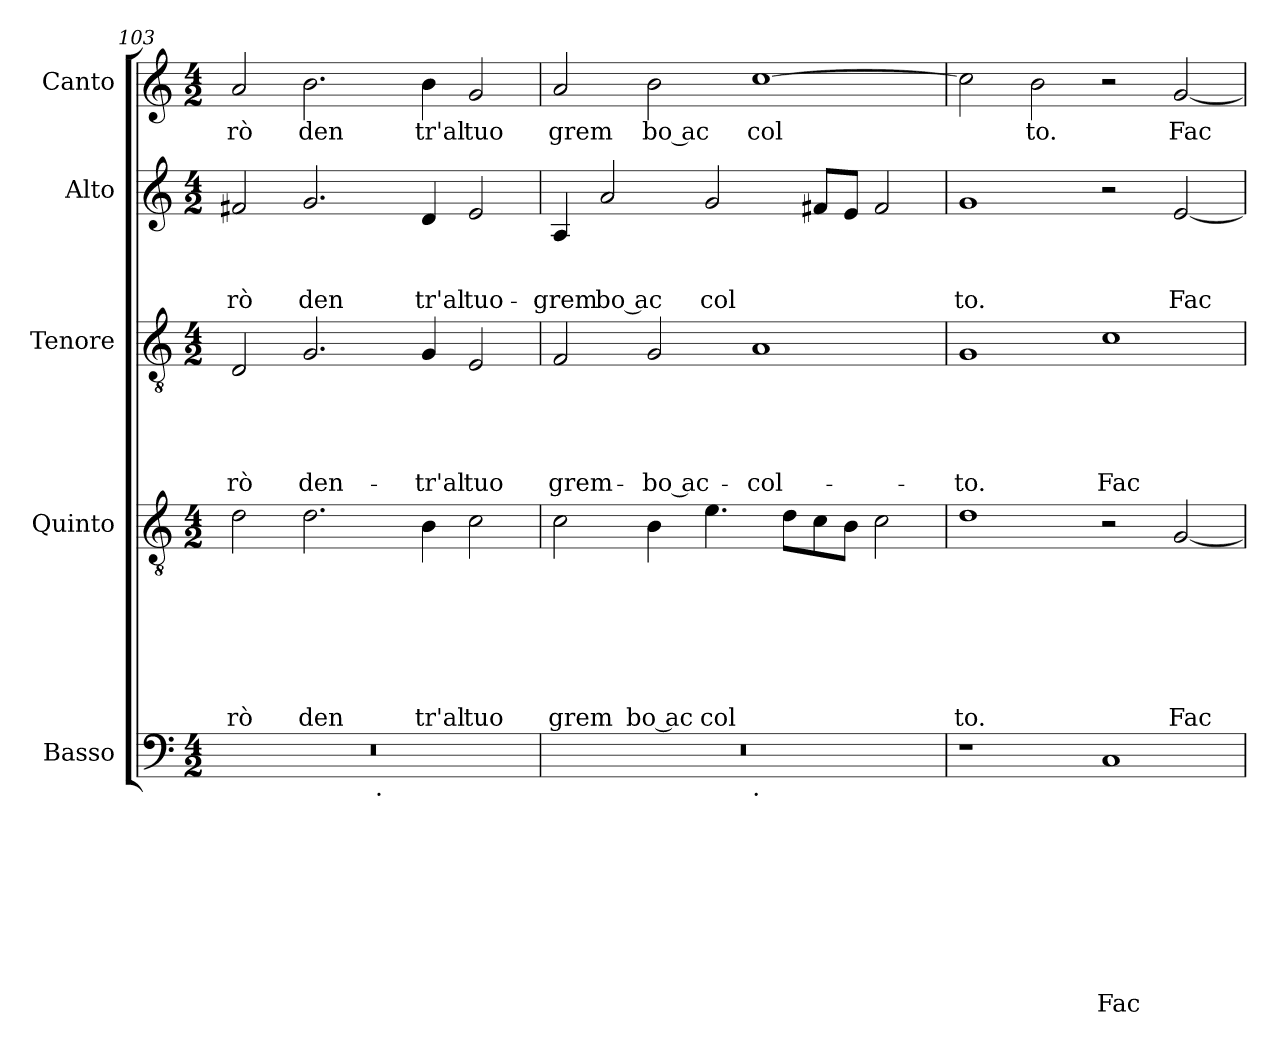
**kern	**text	**text	**text	**text	**text	**text	**text	**text	**text	**kern	**text	**text	**text	**text	**text	**text	**text	**kern	**text	**text	**text	**text	**text	**kern	**text	**text	**text	**kern	**text
*part5	*part5	*part5	*part5	*part5	*part5	*part5	*part5	*part5	*part5	*part4	*part4	*part4	*part4	*part4	*part4	*part4	*part4	*part3	*part3	*part3	*part3	*part3	*part3	*part2	*part2	*part2	*part2	*part1	*part1
*staff5	*staff5	*staff5	*staff5	*staff5	*staff5	*staff5	*staff5	*staff5	*staff5	*staff4	*staff4	*staff4	*staff4	*staff4	*staff4	*staff4	*staff4	*staff3	*staff3	*staff3	*staff3	*staff3	*staff3	*staff2	*staff2	*staff2	*staff2	*staff1	*staff1
*I"Basso	*	*	*	*	*	*	*	*	*	*I"Quinto	*	*	*	*	*	*	*	*I"Tenore	*	*	*	*	*	*I"Alto	*	*	*	*I"Canto	*
*I'Basso	*	*	*	*	*	*	*	*	*	*I'Quinto	*	*	*	*	*	*	*	*I'Tenore	*	*	*	*	*	*I'Alto	*	*	*	*I'Canto	*
*clefF4	*	*	*	*	*	*	*	*	*	*clefGv2	*	*	*	*	*	*	*	*clefGv2	*	*	*	*	*	*clefG2	*	*	*	*clefG2	*
*k[]	*	*	*	*	*	*	*	*	*	*k[]	*	*	*	*	*	*	*	*k[]	*	*	*	*	*	*k[]	*	*	*	*k[]	*
*C:	*	*	*	*	*	*	*	*	*	*C:	*	*	*	*	*	*	*	*C:	*	*	*	*	*	*C:	*	*	*	*C:	*
*M4/2	*	*	*	*	*	*	*	*	*	*M4/2	*	*	*	*	*	*	*	*M4/2	*	*	*	*	*	*M4/2	*	*	*	*M4/2	*
=103	=103	=103	=103	=103	=103	=103	=103	=103	=103	=103	=103	=103	=103	=103	=103	=103	=103	=103	=103	=103	=103	=103	=103	=103	=103	=103	=103	=103	=103
!	!	!	!	!	!	!	!	!	!	!	!	!	!	!	!	!	!LO:LY:b	!	!	!	!	!	!LO:LY:b	!	!	!	!LO:LY:b	!	!LO:LY:b
*^	*	*	*	*	*	*	*	*	*	*	*	*	*	*	*	*	*	*	*	*	*	*	*	*	*	*	*	*	*
0r	1ryy	.	.	.	.	.	.	.	.	.	2d\	.	.	.	.	.	.	rò	2D/	.	.	.	.	-rò	2f#X/	.	.	rò	2a/	rò
!	!	!	!	!	!	!	!	!	!	!	!	!	!	!	!	!	!	!LO:LY:b	!	!	!	!	!	!LO:LY:b	!	!	!	!LO:LY:b	!	!LO:LY:b
.	.	.	.	.	.	.	.	.	.	.	2.d\	.	.	.	.	.	.	den	2.G/	.	.	.	.	den-	2.g/	.	.	den	2.b\	den
!	!LO:TX:b:t=.	!	!	!	!	!	!	!	!	!	!	!	!	!	!	!	!	!	!	!	!	!	!	!	!	!	!	!	!	!
.	1ryy	.	.	.	.	.	.	.	.	.	.	.	.	.	.	.	.	.	.	.	.	.	.	.	.	.	.	.	.	.
!	!	!	!	!	!	!	!	!	!	!	!	!	!	!	!	!	!	!LO:LY:b	!	!	!	!	!	!LO:LY:b	!	!	!	!LO:LY:b	!	!LO:LY:b
.	.	.	.	.	.	.	.	.	.	.	4B\	.	.	.	.	.	.	tr'al	4G/	.	.	.	.	-tr'al	4d/	.	.	tr'al	4b\	tr'al
!	!	!	!	!	!	!	!	!	!	!	!	!	!	!	!	!	!	!LO:LY:b	!	!	!	!	!	!LO:LY:b	!	!	!	!LO:LY:b	!	!LO:LY:b
.	.	.	.	.	.	.	.	.	.	.	2c\	.	.	.	.	.	.	tuo	2E/	.	.	.	.	tuo	2e/	.	.	tuo-	2g/	tuo
=104	=104	=104	=104	=104	=104	=104	=104	=104	=104	=104	=104	=104	=104	=104	=104	=104	=104	=104	=104	=104	=104	=104	=104	=104	=104	=104	=104	=104	=104	=104
!	!	!	!	!	!	!	!	!	!	!	!	!	!	!	!	!	!	!LO:LY:b	!	!	!	!	!	!LO:LY:b	!	!	!	!LO:LY:b	!	!LO:LY:b
0r	1ryy	.	.	.	.	.	.	.	.	.	2c\	.	.	.	.	.	.	grem	2F/	.	.	.	.	grem-	4A/	.	.	-grem	2a/	grem
!	!	!	!	!	!	!	!	!	!	!	!	!	!	!	!	!	!	!	!	!	!	!	!	!	!	!	!	!LO:LY:b:rj	!	!
.	.	.	.	.	.	.	.	.	.	.	.	.	.	.	.	.	.	.	.	.	.	.	.	.	2a/	.	.	bo ac	.	.
!	!	!	!	!	!	!	!	!	!	!	!	!	!	!	!	!	!	!LO:LY:b:rj	!	!	!	!	!	!LO:LY:b:rj	!	!	!	!	!	!LO:LY:b:rj
.	.	.	.	.	.	.	.	.	.	.	4B\	.	.	.	.	.	.	bo ac	2G/	.	.	.	.	-bo ac-	.	.	.	.	2b\	bo ac
!	!	!	!	!	!	!	!	!	!	!	!	!	!	!	!	!	!	!LO:LY:b	!	!	!	!	!	!	!	!	!	!LO:LY:b	!	!
.	.	.	.	.	.	.	.	.	.	.	4.e\	.	.	.	.	.	.	col	.	.	.	.	.	.	2g/	.	.	col	.	.
!	!LO:TX:b:t=.	!	!	!	!	!	!	!	!	!	!	!	!	!	!	!	!	!	!	!	!	!	!	!	!	!	!	!	!	!
!	!	!	!	!	!	!	!	!	!	!	!	!	!	!	!	!	!	!	!	!	!	!	!	!LO:LY:b	!	!	!	!	!	!LO:LY:b
.	1ryy	.	.	.	.	.	.	.	.	.	.	.	.	.	.	.	.	.	1A	.	.	.	.	-col-	.	.	.	.	[>1cc	col
.	.	.	.	.	.	.	.	.	.	.	8d\L	.	.	.	.	.	.	.	.	.	.	.	.	.	.	.	.	.	.	.
.	.	.	.	.	.	.	.	.	.	.	8c\	.	.	.	.	.	.	.	.	.	.	.	.	.	8f#X/L	.	.	.	.	.
.	.	.	.	.	.	.	.	.	.	.	8B\J	.	.	.	.	.	.	.	.	.	.	.	.	.	8e/J	.	.	.	.	.
.	.	.	.	.	.	.	.	.	.	.	2c\	.	.	.	.	.	.	.	.	.	.	.	.	.	2f#/	.	.	.	.	.
=105	=105	=105	=105	=105	=105	=105	=105	=105	=105	=105	=105	=105	=105	=105	=105	=105	=105	=105	=105	=105	=105	=105	=105	=105	=105	=105	=105	=105	=105	=105
!	!	!	!	!	!	!	!	!	!	!	!	!	!	!	!	!	!	!LO:LY:b	!	!	!	!	!	!LO:LY:b	!	!	!	!LO:LY:b	!	!
*v	*v	*	*	*	*	*	*	*	*	*	*	*	*	*	*	*	*	*	*	*	*	*	*	*	*	*	*	*	*	*
1r	.	.	.	.	.	.	.	.	.	1d	.	.	.	.	.	.	to.	1G	.	.	.	.	-to.	1g	.	.	to.	2cc\]	.
!	!	!	!	!	!	!	!	!	!	!	!	!	!	!	!	!	!	!	!	!	!	!	!	!	!	!	!	!	!LO:LY:b
.	.	.	.	.	.	.	.	.	.	.	.	.	.	.	.	.	.	.	.	.	.	.	.	.	.	.	.	2b\	to.
!	!	!	!	!	!	!	!	!	!LO:LY:b	!	!	!	!	!	!	!	!	!	!	!	!	!	!LO:LY:b	!	!	!	!	!	!
1C	.	.	.	.	.	.	.	.	Fac	2r	.	.	.	.	.	.	.	1c	.	.	.	.	Fac-	2r	.	.	.	2r	.
!	!	!	!	!	!	!	!	!	!	!	!	!	!	!	!	!	!LO:LY:b	!	!	!	!	!	!	!	!	!	!LO:LY:b	!	!LO:LY:b
.	.	.	.	.	.	.	.	.	.	[<2G/	.	.	.	.	.	.	Fac	.	.	.	.	.	.	[<2e/	.	.	Fac	[<2g/	Fac
=	=	=	=	=	=	=	=	=	=	=	=	=	=	=	=	=	=	=	=	=	=	=	=	=	=	=	=	=	=
*-	*-	*-	*-	*-	*-	*-	*-	*-	*-	*-	*-	*-	*-	*-	*-	*-	*-	*-	*-	*-	*-	*-	*-	*-	*-	*-	*-	*-	*-
